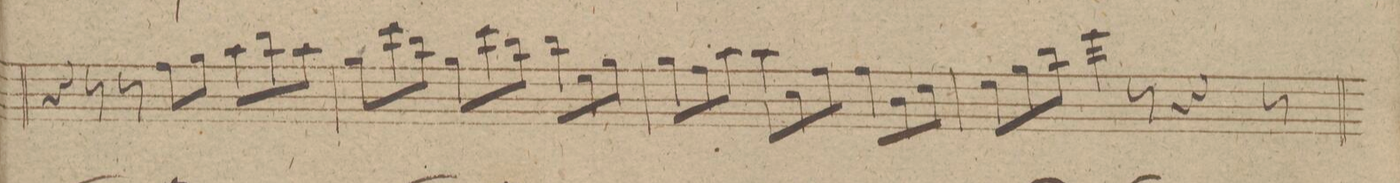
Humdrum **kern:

**kern	**dynam
*I"Fagotto 1mo	*
*clefF4	*
*k[f#]	*
*M9/8	*
4r	.
8r	.
8r	.
8A\L	.
8B\J	.
8c\L	.
8d\	.
8c\J	.
=38	=38
8B\L	.
8e\	.
8d\J	.
8B\L	.
8e\	.
8d\J	.
8d\L	.
8G\	.
8B\J	.
=39	=39
8B\L	.
8A\	.
8c\J	.
8c\L	.
8E\	.
8A\J	.
8A\L	.
8D\	.
8F#\J	.
=40	=40
8G\L	.
8B\	.
8d\J	.
4g\	.
8r	.
4r	.
8r	.
=41	=41
*-	*-
